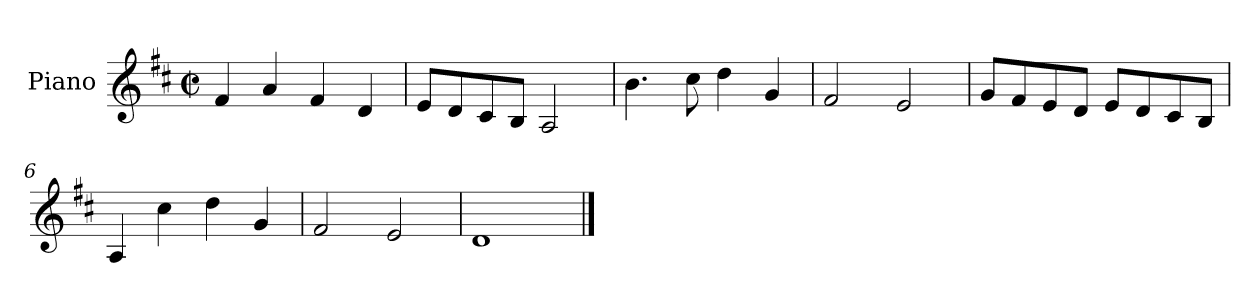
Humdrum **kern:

**kern
*part1
*staff1
*I"Piano
*I'Pno
*clefG2
*k[f#c#]
*M2/2
*met(c|)
=1
4f#/
4a/
4f#/
4d/
=2
8e/L
8d/
8c#/
8B/J
2A/
=3
4.b\
8cc#\
4dd\
4g/
=4
2f#/
2e/
=5
8g/L
8f#/
8e/
8d/J
8e/L
8d/
8c#/
8B/J
=6
4A/
4cc#\
4dd\
4g/
=7
2f#/
2e/
=8
1d
==
*-
